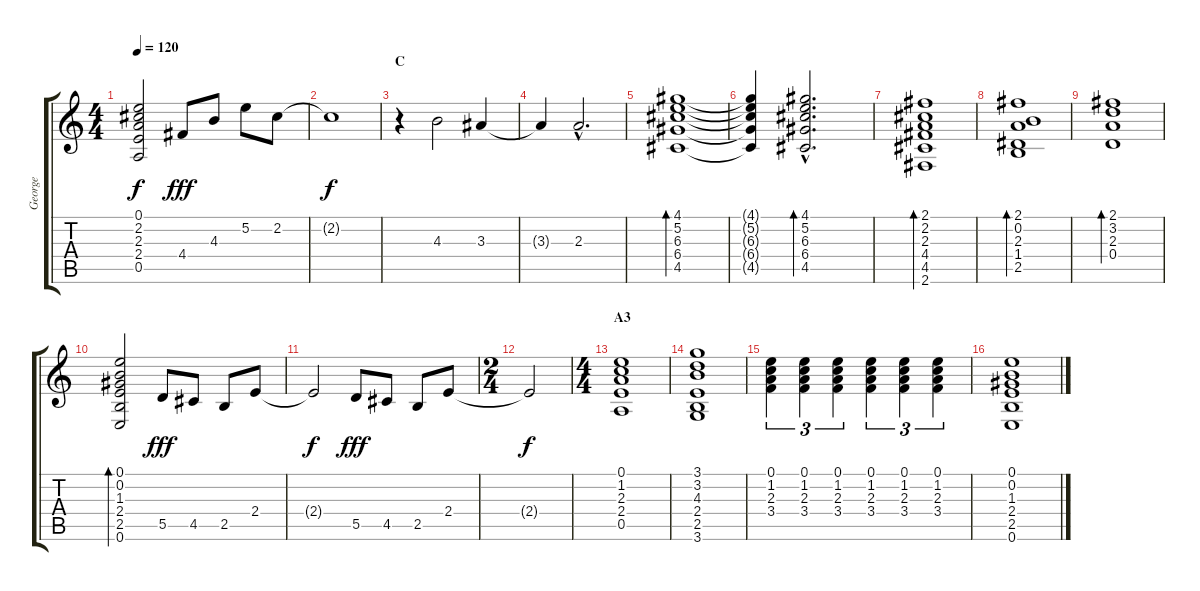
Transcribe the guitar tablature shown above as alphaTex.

\track ("George" "George") {instrument electricguitarclean}
\staff {score tabs}
\tuning (E4 B3 G3 D3 A2 E2) {hide}
\ts (4 4)
\tempo 120
\clef g2
\ks c
(0.1 2.2 2.3 2.4 0.5).2{dy f} 4.4.8{dy fff} 4.3.8 5.2.8 2.2.8 |
2.2{t}.1{dy f} |
\section ("" "C")
r.4 4.3.2 3.3.4 |
3.3{t}.4 2.3{hac}.2{d} |
(4.1 5.2 6.3 6.4 4.5).1{bd 240} |
(4.1{t} 5.2{t} 6.3{t} 6.4{t} 4.5{t}).4 (4.1{hac} 5.2{hac} 6.3{hac} 6.4{hac} 4.5{hac}).2{d bd 240} |
(2.1 2.2 2.3 4.4 4.5 2.6).1{bd 240} |
(2.1 0.2 2.3 1.4 2.5).1{bd 240} |
(2.1 3.2 2.3 0.4).1{bd 240} |
(0.1 0.2 1.3 2.4 2.5 0.6).2{bd 60} 5.5.8{dy fff} 4.5.8 2.5.8 2.4.8 |
2.4{t}.2{dy f} 5.5.8{dy fff} 4.5.8 2.5.8 2.4.8 |
\ts (2 4)
2.4{t}.2{dy f} |
\ts (4 4)
\section ("" "A3")
(0.1 1.2 2.3 2.4 0.5).1 |
(3.1 3.2 4.3 2.4 2.5 3.6).1 |
(0.1 1.2 2.3 3.4).4{tu (3 2)} (0.1 1.2 2.3 3.4).4{tu (3 2)} (0.1 1.2 2.3 3.4).4{tu (3 2)} (0.1 1.2 2.3 3.4).4{tu (3 2)} (0.1 1.2 2.3 3.4).4{tu (3 2)} (0.1 1.2 2.3 3.4).4{tu (3 2)} |
(0.1 0.2 1.3 2.4 2.5 0.6).1
